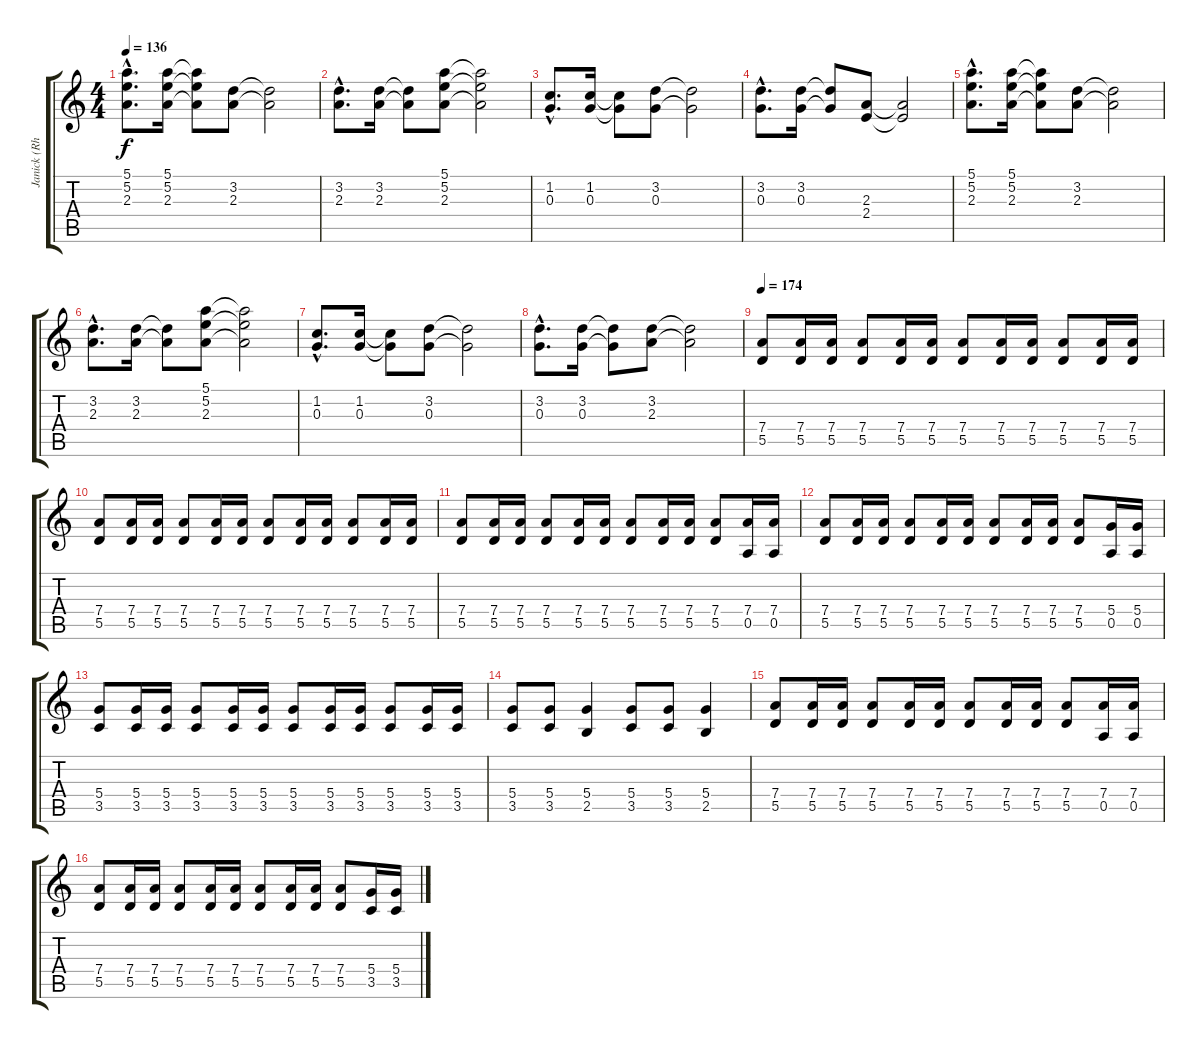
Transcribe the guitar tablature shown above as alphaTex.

\track ("Janick (Rhy. Guitar)" "Janick (Rh") {instrument distortionguitar}
\staff {score tabs}
\tuning (E4 B3 G3 D3 A2 E2) {hide}
\ts (4 4)
\tempo 136
\clef g2
\ks c
(5.1{hac} 5.2{hac} 2.3{hac}).8{d dy f} (5.1 5.2 2.3).16 (5.1{t} 5.2{t} 2.3{t}).8 (3.2 2.3).8 (3.2{t} 2.3{t}).2 |
(3.2{hac} 2.3{hac}).8{d} (3.2 2.3).16 (3.2{t} 2.3{t}).8 (5.1 5.2 2.3).8 (5.1{t} 5.2{t} 2.3{t}).2 |
(1.2{hac} 0.3{hac}).8{d} (1.2 0.3).16 (1.2{t} 0.3{t}).8 (3.2 0.3).8 (3.2{t} 0.3{t}).2 |
(3.2{hac} 0.3{hac}).8{d} (3.2 0.3).16 (3.2{t} 0.3{t}).8 (2.3 2.4).8 (2.3{t} 2.4{t}).2 |
(5.1{hac} 5.2{hac} 2.3{hac}).8{d} (5.1 5.2 2.3).16 (5.1{t} 5.2{t} 2.3{t}).8 (3.2 2.3).8 (3.2{t} 2.3{t}).2 |
(3.2{hac} 2.3{hac}).8{d} (3.2 2.3).16 (3.2{t} 2.3{t}).8 (5.1 5.2 2.3).8 (5.1{t} 5.2{t} 2.3{t}).2 |
(1.2{hac} 0.3{hac}).8{d} (1.2 0.3).16 (1.2{t} 0.3{t}).8 (3.2 0.3).8 (3.2{t} 0.3{t}).2 |
(3.2{hac} 0.3{hac}).8{d} (3.2 0.3).16 (3.2{t} 0.3{t}).8 (3.2 2.3).8 (3.2{t} 2.3{t}).2 |
\tempo 174
(7.4 5.5).8 (7.4 5.5).16 (7.4 5.5).16 (7.4 5.5).8 (7.4 5.5).16 (7.4 5.5).16 (7.4 5.5).8 (7.4 5.5).16 (7.4 5.5).16 (7.4 5.5).8 (7.4 5.5).16 (7.4 5.5).16 |
(7.4 5.5).8 (7.4 5.5).16 (7.4 5.5).16 (7.4 5.5).8 (7.4 5.5).16 (7.4 5.5).16 (7.4 5.5).8 (7.4 5.5).16 (7.4 5.5).16 (7.4 5.5).8 (7.4 5.5).16 (7.4 5.5).16 |
(7.4 5.5).8 (7.4 5.5).16 (7.4 5.5).16 (7.4 5.5).8 (7.4 5.5).16 (7.4 5.5).16 (7.4 5.5).8 (7.4 5.5).16 (7.4 5.5).16 (7.4 5.5).8 (7.4 0.5).16 (7.4 0.5).16 |
(7.4 5.5).8 (7.4 5.5).16 (7.4 5.5).16 (7.4 5.5).8 (7.4 5.5).16 (7.4 5.5).16 (7.4 5.5).8 (7.4 5.5).16 (7.4 5.5).16 (7.4 5.5).8 (5.4 0.5).16 (5.4 0.5).16 |
(5.4 3.5).8 (5.4 3.5).16 (5.4 3.5).16 (5.4 3.5).8 (5.4 3.5).16 (5.4 3.5).16 (5.4 3.5).8 (5.4 3.5).16 (5.4 3.5).16 (5.4 3.5).8 (5.4 3.5).16 (5.4 3.5).16 |
(5.4 3.5).8 (5.4 3.5).8 (5.4 2.5).4 (5.4 3.5).8 (5.4 3.5).8 (5.4 2.5).4 |
(7.4 5.5).8 (7.4 5.5).16 (7.4 5.5).16 (7.4 5.5).8 (7.4 5.5).16 (7.4 5.5).16 (7.4 5.5).8 (7.4 5.5).16 (7.4 5.5).16 (7.4 5.5).8 (7.4 0.5).16 (7.4 0.5).16 |
(7.4 5.5).8 (7.4 5.5).16 (7.4 5.5).16 (7.4 5.5).8 (7.4 5.5).16 (7.4 5.5).16 (7.4 5.5).8 (7.4 5.5).16 (7.4 5.5).16 (7.4 5.5).8 (5.4 3.5).16 (5.4 3.5).16
